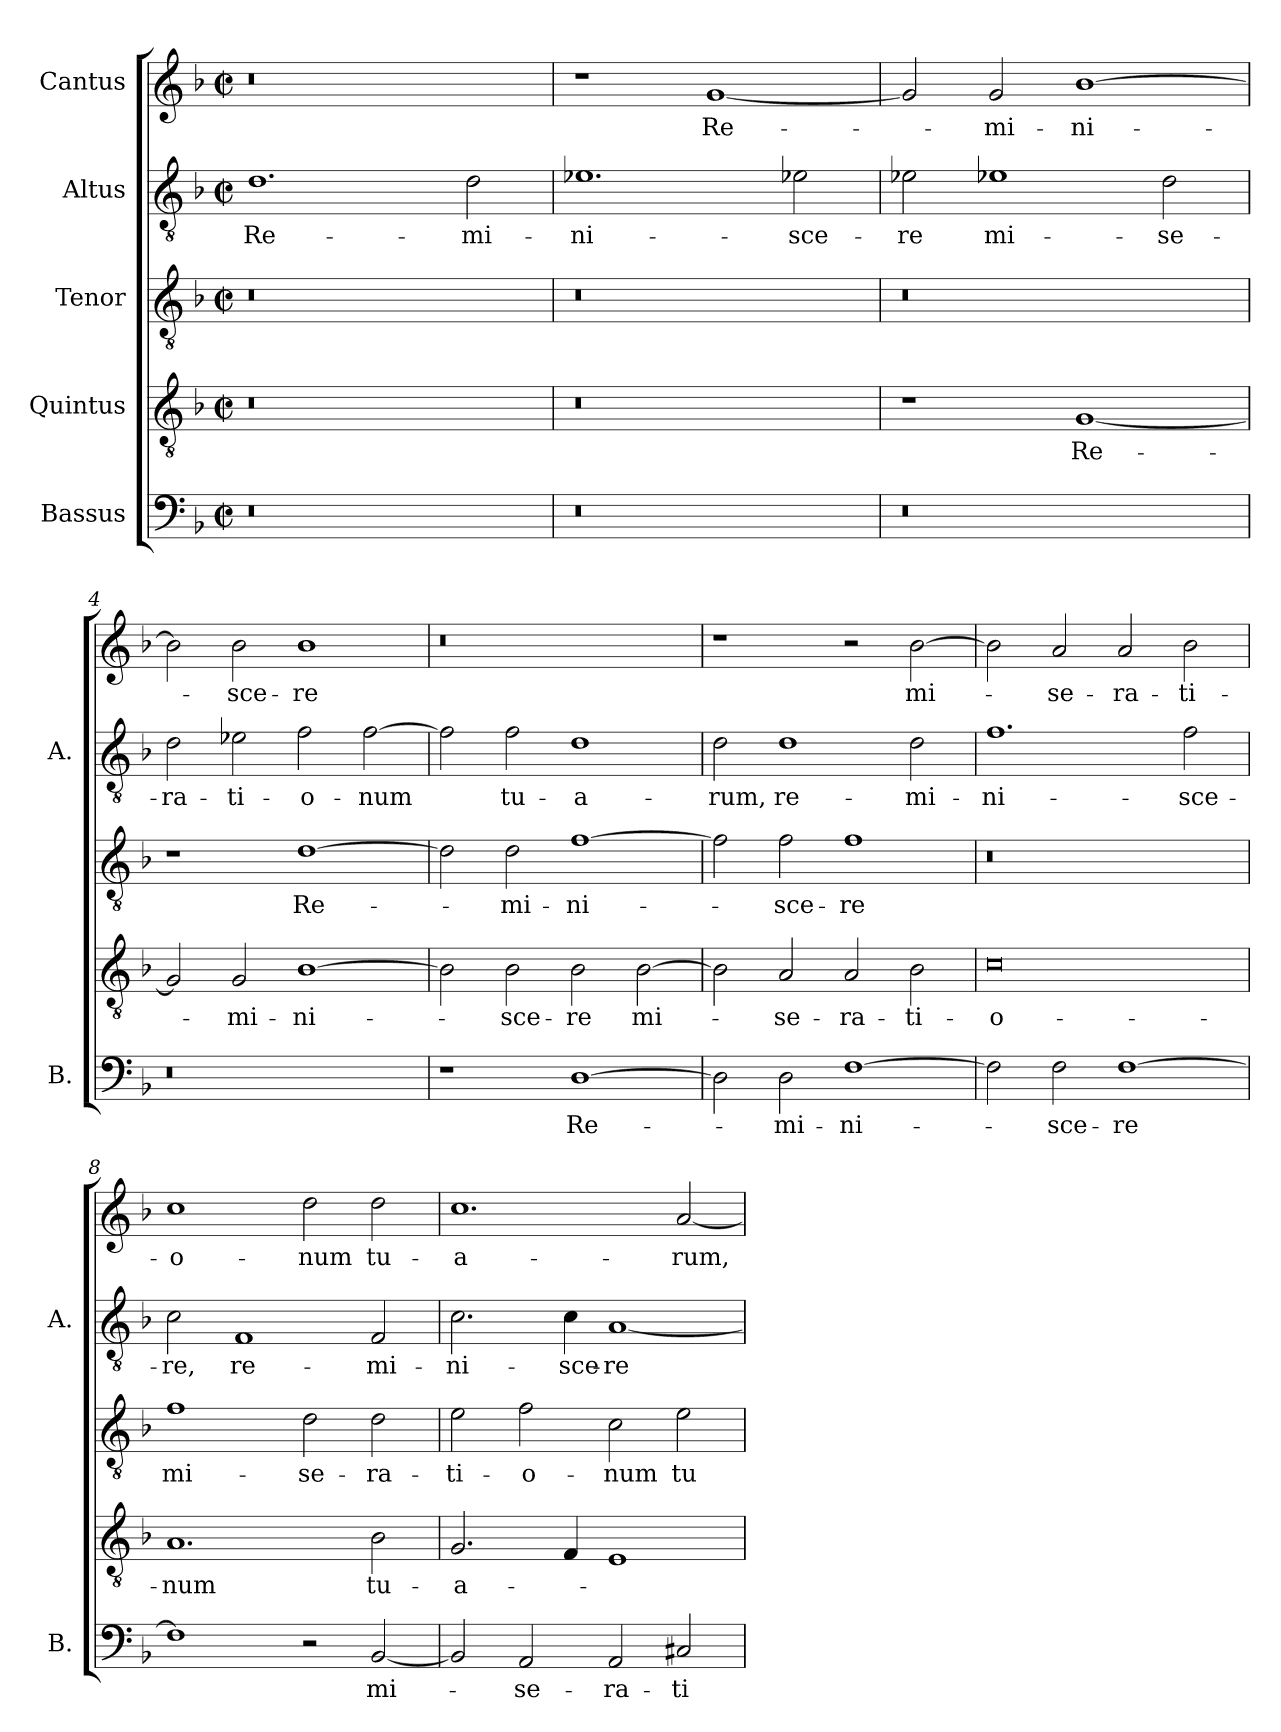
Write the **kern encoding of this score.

**kern	**text	**kern	**text	**kern	**text	**kern	**text	**kern	**text
*part5	*part5	*part4	*part4	*part3	*part3	*part2	*part2	*part1	*part1
*staff5	*staff5	*staff4	*staff4	*staff3	*staff3	*staff2	*staff2	*staff1	*staff1
*I"Bassus	*	*I"Quintus	*	*I"Tenor	*	*I"Altus	*	*I"Cantus	*
*I'B.	*	*	*	*	*	*I'A.	*	*	*
*clefF4	*	*clefGv2	*	*clefGv2	*	*clefGv2	*	*clefG2	*
*k[b-]	*	*k[b-]	*	*k[b-]	*	*k[b-]	*	*k[b-]	*
*F:	*	*F:	*	*F:	*	*F:	*	*F:	*
*M2/2	*	*M2/2	*	*M2/2	*	*M2/2	*	*M2/2	*
*met(c|)	*	*met(c|)	*	*met(c|)	*	*met(c|)	*	*met(c|)	*
=1	=1	=1	=1	=1	=1	=1	=1	=1	=1
!LO:N:vis=0	!	!LO:N:vis=0	!	!LO:N:vis=0	!	!	!	!LO:N:vis=0	!
1r	.	1r	.	1r	.	1.d\	Re-	1r	.
1ryy	.	1ryy	.	1ryy	.	.	.	1ryy	.
.	.	.	.	.	.	2d\	-mi-	.	.
=2	=2	=2	=2	=2	=2	=2	=2	=2	=2
!LO:N:vis=0	!	!LO:N:vis=0	!	!LO:N:vis=0	!	!	!	!	!
1r	.	1r	.	1r	.	1.e-X\	-ni-	1r	.
1ryy	.	1ryy	.	1ryy	.	.	.	[1g/	Re-
.	.	.	.	.	.	2e-X\	-sce-	.	.
=3	=3	=3	=3	=3	=3	=3	=3	=3	=3
!LO:N:vis=0	!	!	!	!LO:N:vis=0	!	!	!	!	!
1r	.	1r	.	1r	.	2e-X\	-re	2g/]	.
.	.	.	.	.	.	1e-X\	mi-	2g/	-mi-
1ryy	.	[1G/	Re-	1ryy	.	.	.	[1b-\	-ni-
.	.	.	.	.	.	2d\	-se-	.	.
=4	=4	=4	=4	=4	=4	=4	=4	=4	=4
!LO:N:vis=0	!	!	!	!	!	!	!	!	!
1r	.	2G/]	.	1r	.	2d\	-ra-	2b-\]	.
.	.	2G/	-mi-	.	.	2e-X\	-ti-	2b-\	-sce-
1ryy	.	[1B-\	-ni-	[1d\	Re-	2f\	-o-	1b-\	-re
.	.	.	.	.	.	[2f\	-num	.	.
=5	=5	=5	=5	=5	=5	=5	=5	=5	=5
!	!	!	!	!	!	!	!	!LO:N:vis=0	!
1r	.	2B-\]	.	2d\]	.	2f\]	.	1r	.
.	.	2B-\	-sce-	2d\	-mi-	2f\	tu-	.	.
[1D\	Re-	2B-\	-re	[1f\	-ni-	1d\	-a-	1ryy	.
.	.	[2B-\	mi-	.	.	.	.	.	.
=6	=6	=6	=6	=6	=6	=6	=6	=6	=6
2D\]	.	2B-\]	.	2f\]	.	2d\	-rum,	1r	.
2D\	-mi-	2A/	-se-	2f\	-sce-	1d\	re-	.	.
[1F\	-ni-	2A/	-ra-	1f\	-re	.	.	2r	.
.	.	2B-\	-ti-	.	.	2d\	-mi-	[2b-\	mi-
=7	=7	=7	=7	=7	=7	=7	=7	=7	=7
!	!	!	!	!LO:N:vis=0	!	!	!	!	!
2F\]	.	0c\	-o-	1r	.	1.f\	-ni-	2b-\]	.
2F\	-sce-	.	.	.	.	.	.	2a/	-se-
[1F\	-re	.	.	1ryy	.	.	.	2a/	-ra-
.	.	.	.	.	.	2f\	-sce-	2b-\	-ti-
=8	=8	=8	=8	=8	=8	=8	=8	=8	=8
1F\]	.	1.A/	-num	1f\	mi-	2c\	-re,	1cc\	-o-
.	.	.	.	.	.	1F/	re-	.	.
2r	.	.	.	2d\	-se-	.	.	2dd\	-num
[2BB-/	mi-	2B-\	tu-	2d\	-ra-	2F/	-mi-	2dd\	tu-
=9	=9	=9	=9	=9	=9	=9	=9	=9	=9
2BB-/]	.	2.G/	-a-	2e\	-ti-	2.c\	-ni-	1.cc\	-a-
2AA/	-se-	.	.	2f\	-o-	.	.	.	.
.	.	4F/	.	.	.	4c\	-sce-	.	.
2AA/	-ra-	1E/	.	2c\	-num	[1A/	-re	.	.
2C#X/	-ti-	.	.	2e\	tu-	.	.	[2a/	-rum,
=	=	=	=	=	=	=	=	=	=
*-	*-	*-	*-	*-	*-	*-	*-	*-	*-
